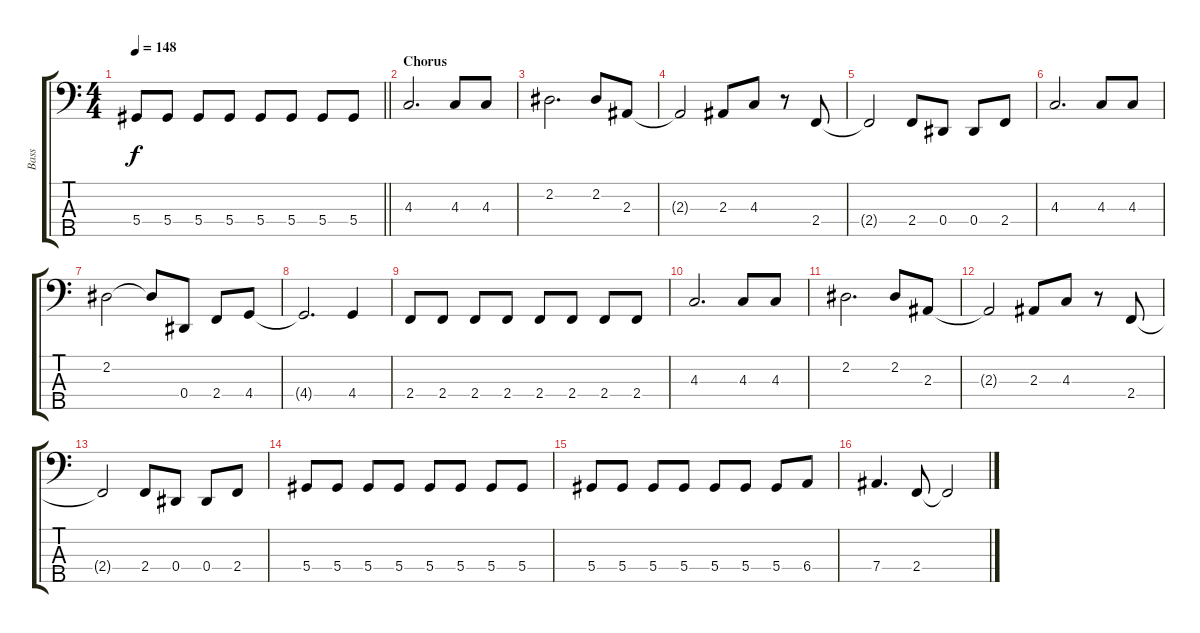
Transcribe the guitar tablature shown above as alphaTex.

\track ("Bass" "Bass") {instrument electricbassfinger}
\staff {score tabs}
\tuning (Gb2 Db2 Ab1 Eb1 Bb0) {hide}
\ts (4 4)
\tempo 148
\clef f4
\barLineRight lightlight
\ks c
5.4.8{dy f} 5.4.8 5.4.8 5.4.8 5.4.8 5.4.8 5.4.8 5.4.8 |
\section ("" "Chorus")
4.3.2{d} 4.3.8 4.3.8 |
2.2.2{d} 2.2.8 2.3.8 |
2.3{t}.2 2.3.8 4.3.8 r.8 2.4.8 |
2.4{t}.2 2.4.8 0.4.8 0.4.8 2.4.8 |
4.3.2{d} 4.3.8 4.3.8 |
2.2.2 2.2{t}.8 0.4.8 2.4.8 4.4.8 |
4.4{t}.2{d} 4.4.4 |
2.4.8 2.4.8 2.4.8 2.4.8 2.4.8 2.4.8 2.4.8 2.4.8 |
4.3.2{d} 4.3.8 4.3.8 |
2.2.2{d} 2.2.8 2.3.8 |
2.3{t}.2 2.3.8 4.3.8 r.8 2.4.8 |
2.4{t}.2 2.4.8 0.4.8 0.4.8 2.4.8 |
5.4.8 5.4.8 5.4.8 5.4.8 5.4.8 5.4.8 5.4.8 5.4.8 |
5.4.8 5.4.8 5.4.8 5.4.8 5.4.8 5.4.8 5.4.8 6.4.8 |
7.4.4{d} 2.4.8 2.4{t}.2
